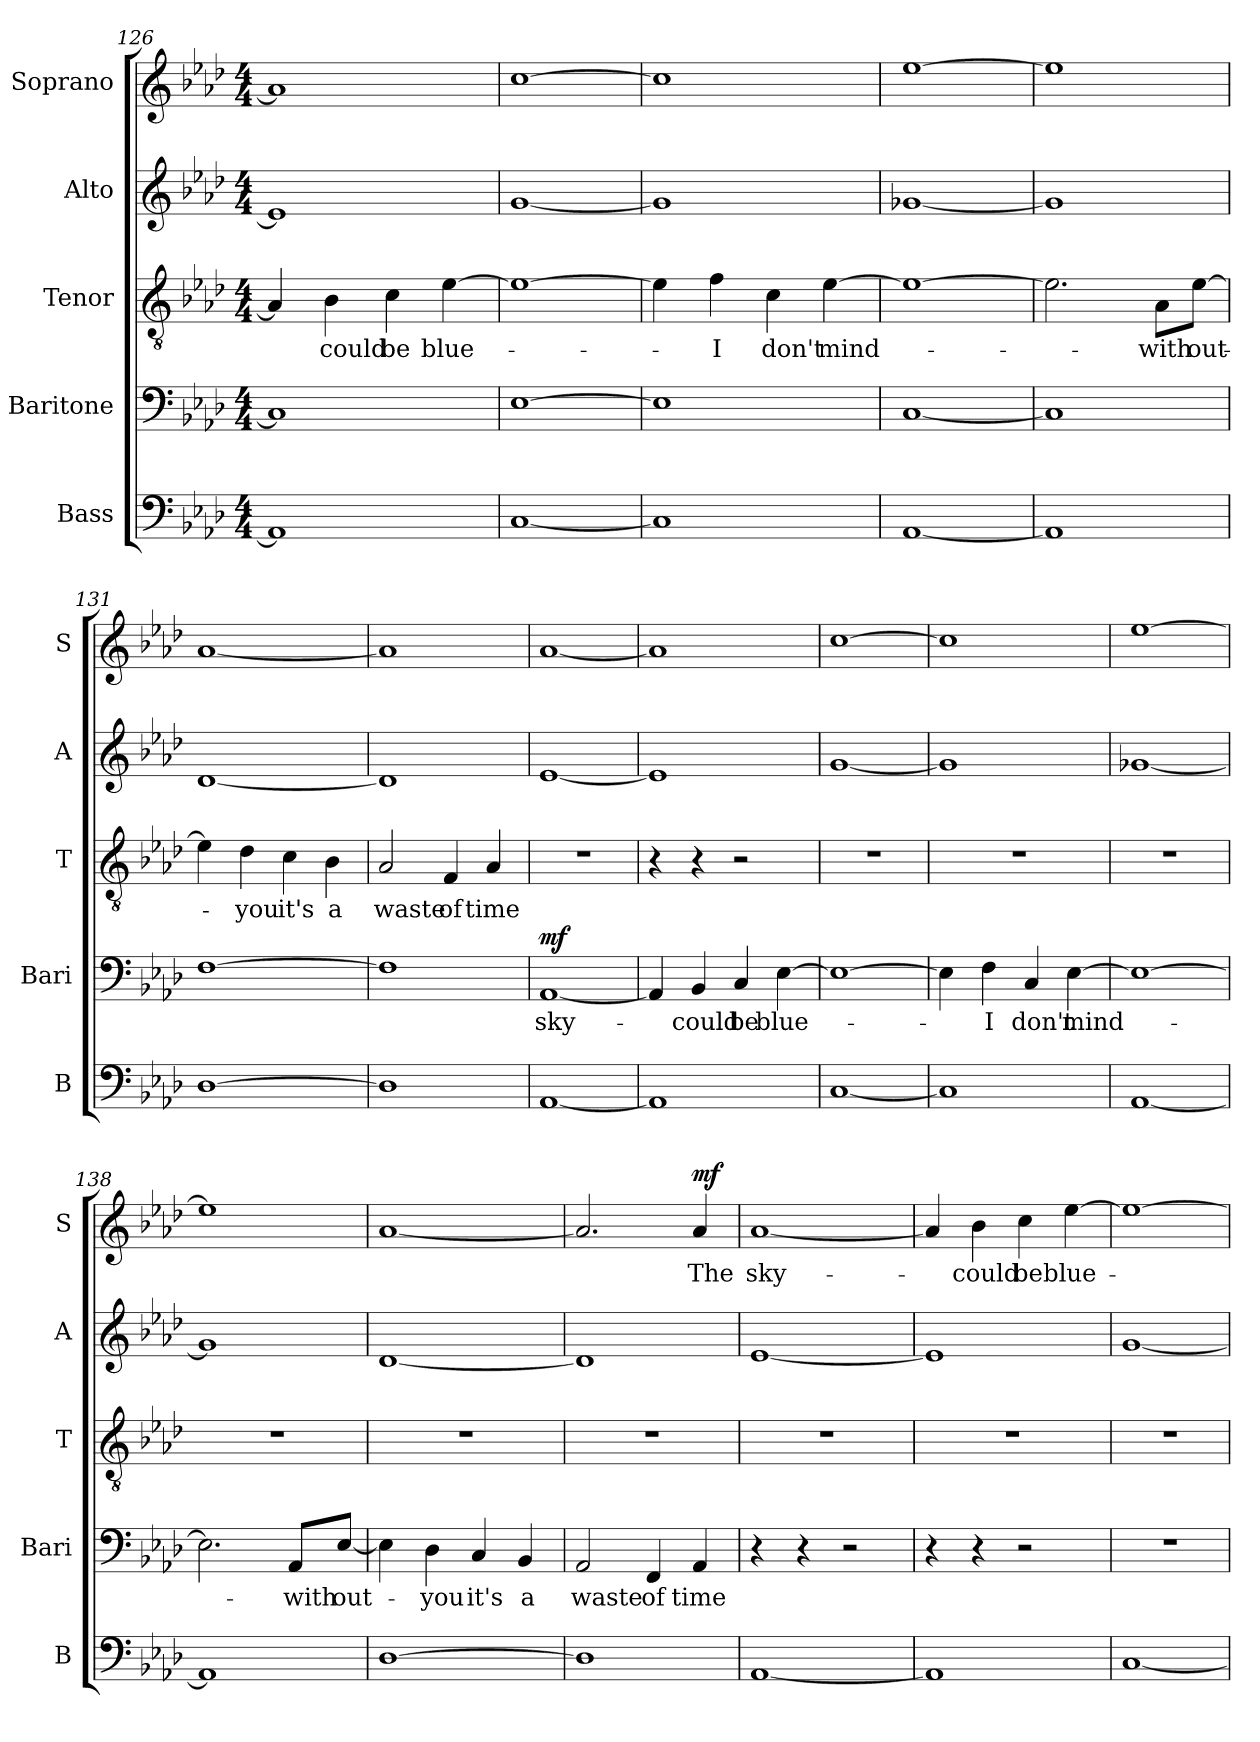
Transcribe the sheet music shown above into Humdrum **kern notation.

**kern	**kern	**text	**dynam	**kern	**text	**kern	**kern	**text	**dynam
*part5	*part4	*part4	*part4	*part3	*part3	*part2	*part1	*part1	*part1
*staff5	*staff4	*staff4	*staff4	*staff3	*staff3	*staff2	*staff1	*staff1	*staff1
*I"Bass	*I"Baritone	*	*	*I"Tenor	*	*I"Alto	*I"Soprano	*	*
*I'B	*I'Bari	*	*	*I'T	*	*I'A	*I'S	*	*
*clefF4	*clefF4	*	*	*clefGv2	*	*clefG2	*clefG2	*	*
*k[b-e-a-d-]	*k[b-e-a-d-]	*	*	*k[b-e-a-d-]	*	*k[b-e-a-d-]	*k[b-e-a-d-]	*	*
*M4/4	*M4/4	*	*	*M4/4	*	*M4/4	*M4/4	*	*
=126	=126	=126	=126	=126	=126	=126	=126	=126	=126
1AA-]	1C]	.	.	4A-/]	.	1e-]	1a-]	.	.
!	!	!	!	!	!LO:LY:b	!	!	!	!
.	.	.	.	4B-\	-could	.	.	.	.
!	!	!	!	!	!LO:LY:b	!	!	!	!
.	.	.	.	4c\	be	.	.	.	.
!	!	!	!	!	!LO:LY:b	!	!	!	!
.	.	.	.	[4e-\	blue-	.	.	.	.
=127	=127	=127	=127	=127	=127	=127	=127	=127	=127
[1C	[1E-	.	.	1e-_	.	[1g	[1cc	.	.
=128	=128	=128	=128	=128	=128	=128	=128	=128	=128
1C]	1E-]	.	.	4e-\]	.	1g]	1cc]	.	.
!	!	!	!	!	!LO:LY:b	!	!	!	!
.	.	.	.	4f\	-I	.	.	.	.
!	!	!	!	!	!LO:LY:b	!	!	!	!
.	.	.	.	4c\	don't	.	.	.	.
!	!	!	!	!	!LO:LY:b	!	!	!	!
.	.	.	.	[4e-\	mind-	.	.	.	.
=129	=129	=129	=129	=129	=129	=129	=129	=129	=129
[1AA-	[1C	.	.	1e-_	.	[1g-X	[1ee-	.	.
=130	=130	=130	=130	=130	=130	=130	=130	=130	=130
1AA-]	1C]	.	.	2.e-\]	.	1g-]	1ee-]	.	.
!	!	!	!	!	!LO:LY:b	!	!	!	!
.	.	.	.	8A-\L	-with	.	.	.	.
!	!	!	!	!	!LO:LY:b	!	!	!	!
.	.	.	.	[8e-\J	out-	.	.	.	.
!!LO:LB:g=z
=131	=131	=131	=131	=131	=131	=131	=131	=131	=131
[1D-	[1F	.	.	4e-\]	.	[1d-	[1a-	.	.
!	!	!	!	!	!LO:LY:b	!	!	!	!
.	.	.	.	4d-\	-you	.	.	.	.
!	!	!	!	!	!LO:LY:b	!	!	!	!
.	.	.	.	4c\	it's	.	.	.	.
!	!	!	!	!	!LO:LY:b	!	!	!	!
.	.	.	.	4B-\	a	.	.	.	.
=132	=132	=132	=132	=132	=132	=132	=132	=132	=132
!	!	!	!	!	!LO:LY:b	!	!	!	!
1D-]	1F]	.	.	2A-/	waste	1d-]	1a-]	.	.
!	!	!	!	!	!LO:LY:b	!	!	!	!
.	.	.	.	4F/	of	.	.	.	.
!	!	!	!	!	!LO:LY:b	!	!	!	!
.	.	.	.	4A-/	time	.	.	.	.
=133	=133	=133	=133	=133	=133	=133	=133	=133	=133
!	!	!LO:LY:b	!LO:DY:b	!	!	!	!	!	!
[1AA-	[1AA-	sky-	mf	1r	.	[1e-	[1a-	.	.
=134	=134	=134	=134	=134	=134	=134	=134	=134	=134
1AA-]	4AA-/]	.	.	4r	.	1e-]	1a-]	.	.
!	!	!LO:LY:b	!	!	!	!	!	!	!
.	4BB-/	-could	.	4r	.	.	.	.	.
!	!	!LO:LY:b	!	!	!	!	!	!	!
.	4C/	be	.	2r	.	.	.	.	.
!	!	!LO:LY:b	!	!	!	!	!	!	!
.	[4E-\	blue-	.	.	.	.	.	.	.
=135	=135	=135	=135	=135	=135	=135	=135	=135	=135
[1C	1E-_	.	.	1r	.	[1g	[1cc	.	.
=136	=136	=136	=136	=136	=136	=136	=136	=136	=136
1C]	4E-\]	.	.	1r	.	1g]	1cc]	.	.
!	!	!LO:LY:b	!	!	!	!	!	!	!
.	4F\	-I	.	.	.	.	.	.	.
!	!	!LO:LY:b	!	!	!	!	!	!	!
.	4C/	don't	.	.	.	.	.	.	.
!	!	!LO:LY:b	!	!	!	!	!	!	!
.	[4E-\	mind-	.	.	.	.	.	.	.
=137	=137	=137	=137	=137	=137	=137	=137	=137	=137
[1AA-	1E-_	.	.	1r	.	[1g-X	[1ee-	.	.
!!LO:PB:g=z
=138	=138	=138	=138	=138	=138	=138	=138	=138	=138
1AA-]	2.E-\]	.	.	1r	.	1g-]	1ee-]	.	.
!	!	!LO:LY:b	!	!	!	!	!	!	!
.	8AA-/L	-with	.	.	.	.	.	.	.
!	!	!LO:LY:b	!	!	!	!	!	!	!
.	[8E-/J	out-	.	.	.	.	.	.	.
=139	=139	=139	=139	=139	=139	=139	=139	=139	=139
[1D-	4E-\]	.	.	1r	.	[1d-	[1a-	.	.
!	!	!LO:LY:b	!	!	!	!	!	!	!
.	4D-\	-you	.	.	.	.	.	.	.
!	!	!LO:LY:b	!	!	!	!	!	!	!
.	4C/	it's	.	.	.	.	.	.	.
!	!	!LO:LY:b	!	!	!	!	!	!	!
.	4BB-/	a	.	.	.	.	.	.	.
=140	=140	=140	=140	=140	=140	=140	=140	=140	=140
!	!	!LO:LY:b	!	!	!	!	!	!	!
1D-]	2AA-/	waste	.	1r	.	1d-]	2.a-/]	.	.
!	!	!LO:LY:b	!	!	!	!	!	!	!
.	4FF/	of	.	.	.	.	.	.	.
!	!	!LO:LY:b	!	!	!	!	!	!LO:LY:b	!LO:DY:b
.	4AA-/	time	.	.	.	.	4a-/	The	mf
=141	=141	=141	=141	=141	=141	=141	=141	=141	=141
!	!	!	!	!	!	!	!	!LO:LY:b	!
[1AA-	4r	.	.	1r	.	[1e-	[1a-	sky-	.
.	4r	.	.	.	.	.	.	.	.
.	2r	.	.	.	.	.	.	.	.
=142	=142	=142	=142	=142	=142	=142	=142	=142	=142
1AA-]	4r	.	.	1r	.	1e-]	4a-/]	.	.
!	!	!	!	!	!	!	!	!LO:LY:b	!
.	4r	.	.	.	.	.	4b-\	-could	.
!	!	!	!	!	!	!	!	!LO:LY:b	!
.	2r	.	.	.	.	.	4cc\	be	.
!	!	!	!	!	!	!	!	!LO:LY:b	!
.	.	.	.	.	.	.	[4ee-\	blue-	.
=143	=143	=143	=143	=143	=143	=143	=143	=143	=143
[1C	1r	.	.	1r	.	[1g	1ee-_	.	.
=	=	=	=	=	=	=	=	=	=
*-	*-	*-	*-	*-	*-	*-	*-	*-	*-
